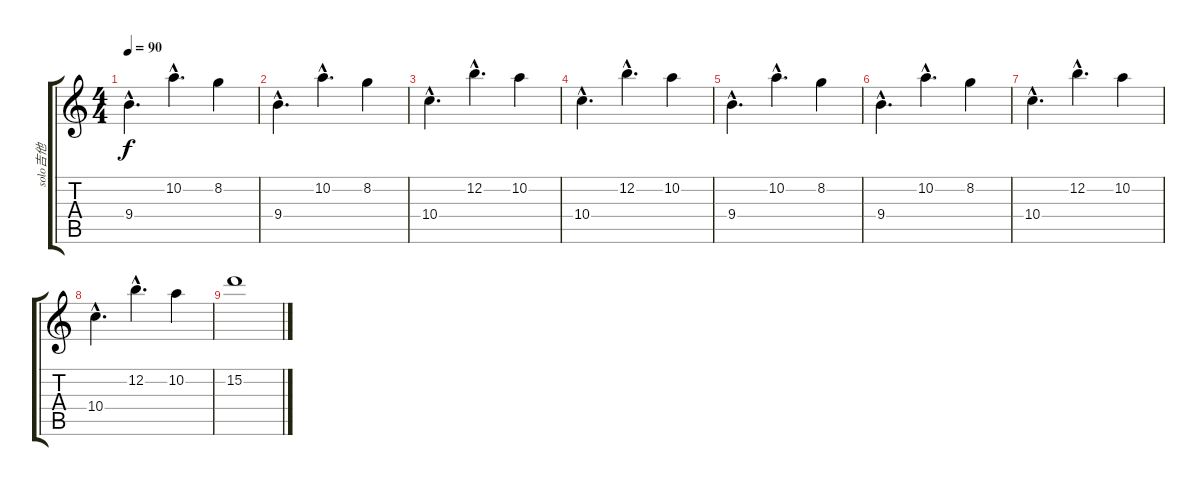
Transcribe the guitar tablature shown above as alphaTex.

\track ("solo吉他" "solo吉他") {instrument overdrivenguitar}
\staff {score tabs}
\tuning (E4 B3 G3 D3 A2 E2) {hide}
\ts (4 4)
\tempo 90
\clef g2
\ks c
9.4{hac}.4{d dy f} 10.2{hac}.4{d} 8.2.4 |
9.4{hac}.4{d} 10.2{hac}.4{d} 8.2.4 |
10.4{hac}.4{d} 12.2{hac}.4{d} 10.2.4 |
10.4{hac}.4{d} 12.2{hac}.4{d} 10.2.4 |
9.4{hac}.4{d} 10.2{hac}.4{d} 8.2.4 |
9.4{hac}.4{d} 10.2{hac}.4{d} 8.2.4 |
10.4{hac}.4{d} 12.2{hac}.4{d} 10.2.4 |
10.4{hac}.4{d} 12.2{hac}.4{d} 10.2.4 |
15.2.1
